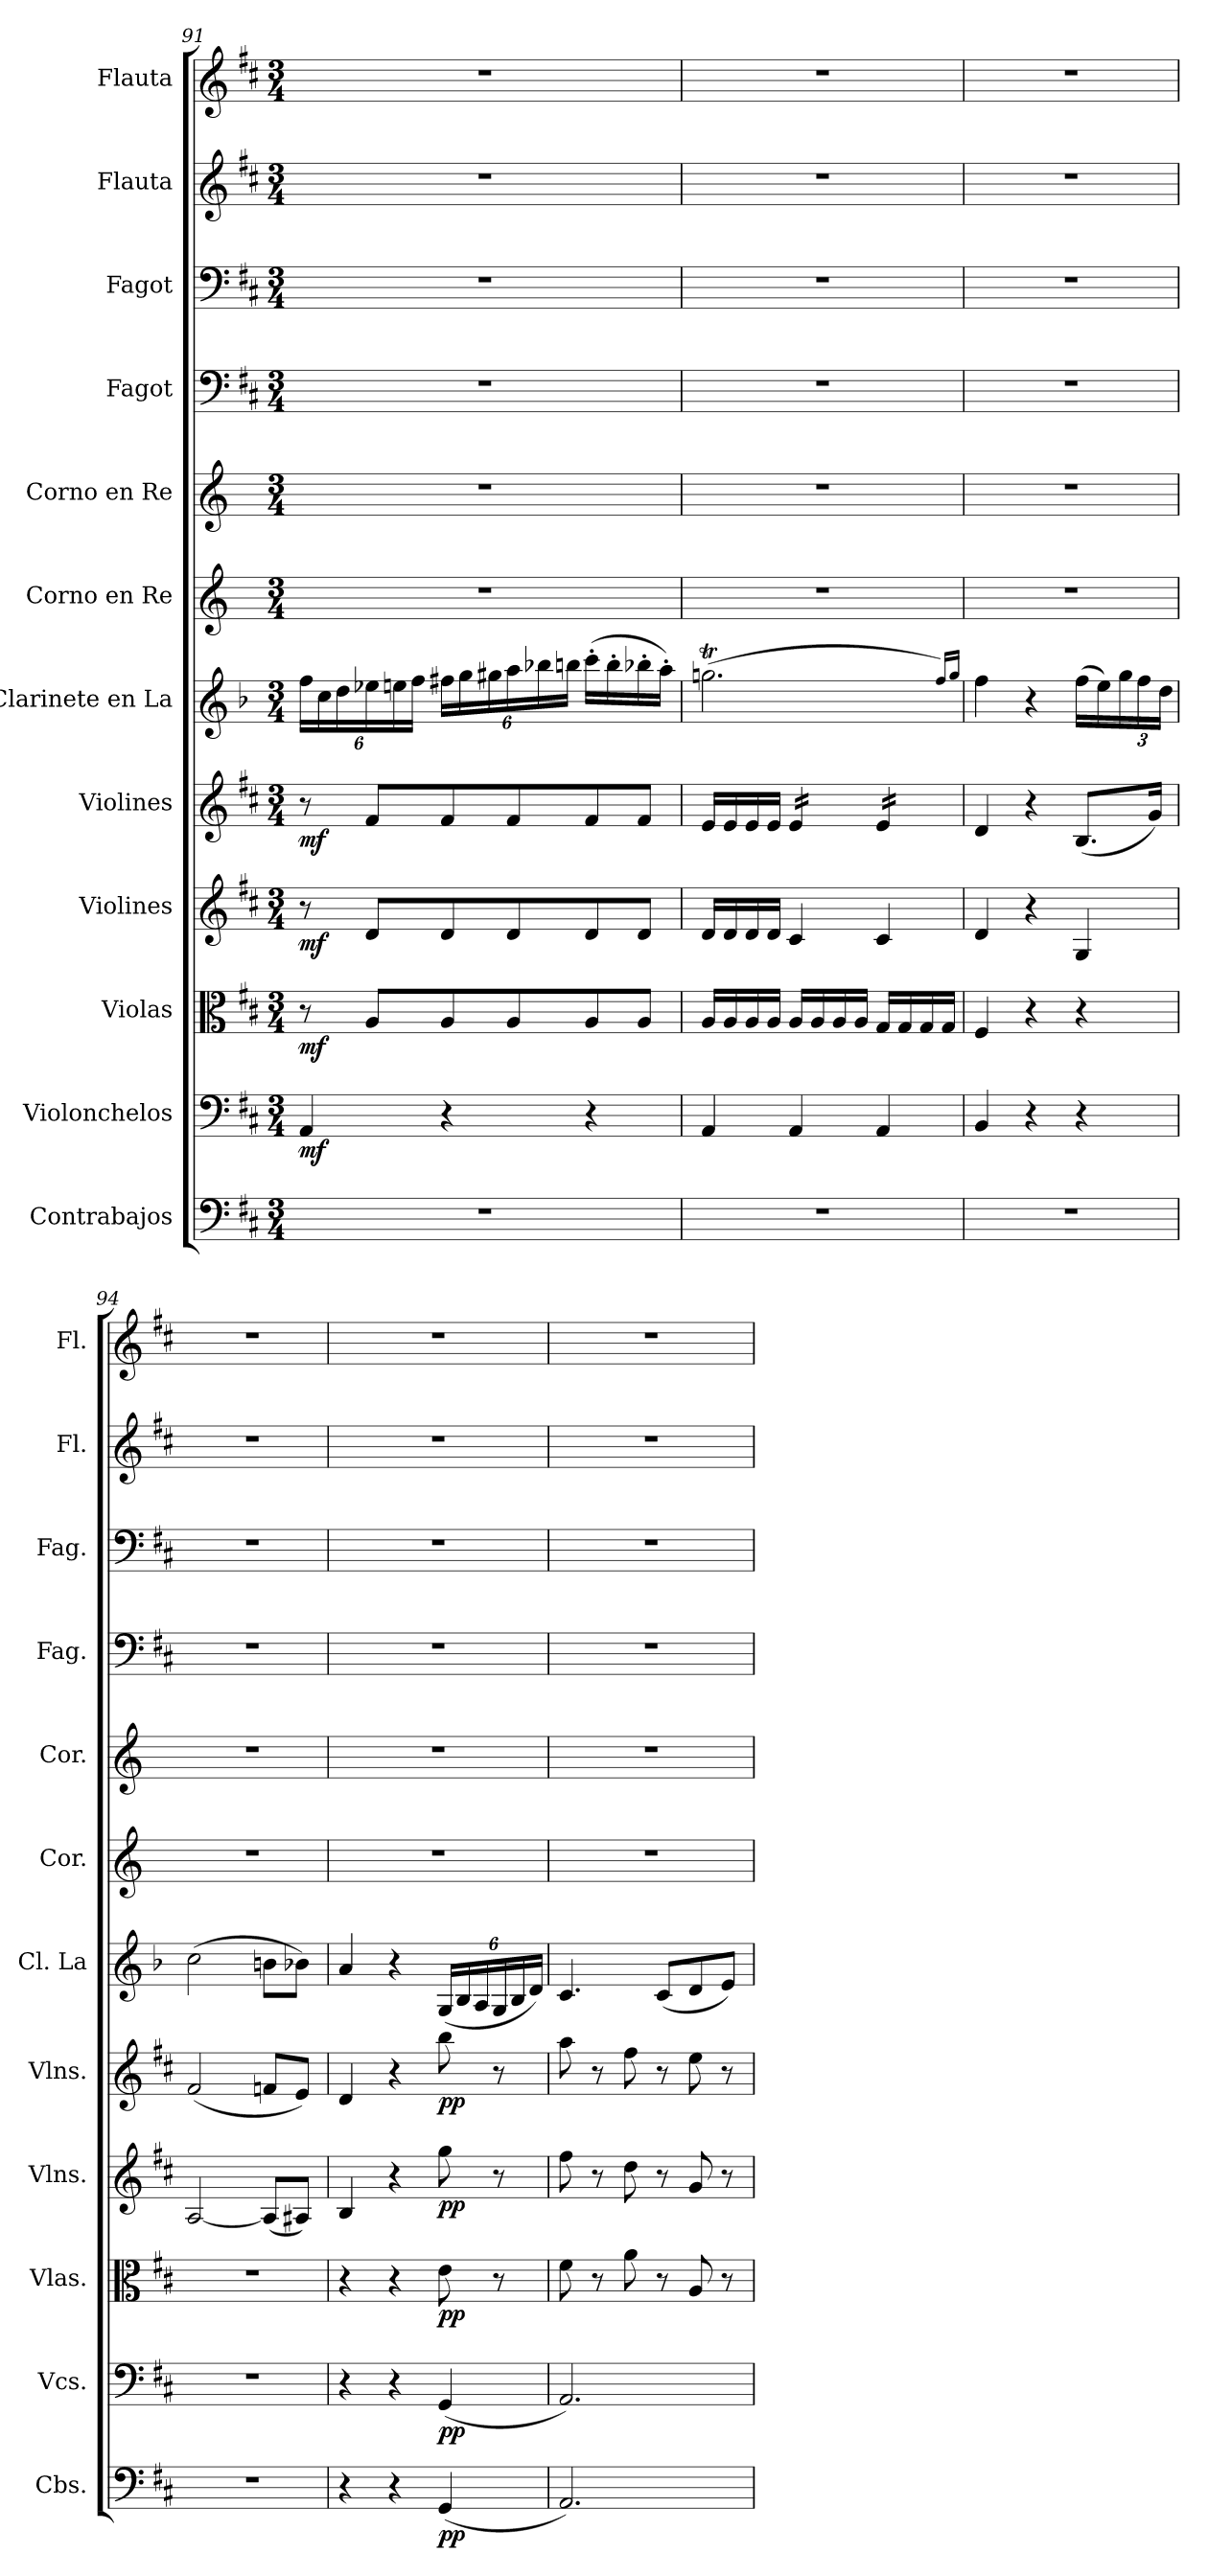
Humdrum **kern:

**kern	**dynam	**kern	**dynam	**kern	**dynam	**kern	**dynam	**kern	**dynam	**kern	**kern	**kern	**kern	**kern	**kern	**kern
*part12	*part12	*part11	*part11	*part10	*part10	*part9	*part9	*part8	*part8	*part7	*part6	*part5	*part4	*part3	*part2	*part1
*staff12	*staff12	*staff11	*staff11	*staff10	*staff10	*staff9	*staff9	*staff8	*staff8	*staff7	*staff6	*staff5	*staff4	*staff3	*staff2	*staff1
*I"Contrabajos	*	*I"Violonchelos	*	*I"Violas	*	*I"Violines	*	*I"Violines	*	*I"Clarinete en La	*I"Corno en Re	*I"Corno en Re	*I"Fagot	*I"Fagot	*I"Flauta	*I"Flauta
*I'Cbs.	*	*I'Vcs.	*	*I'Vlas.	*	*I'Vlns.	*	*I'Vlns.	*	*I'Cl. La	*I'Cor.	*I'Cor.	*I'Fag.	*I'Fag.	*I'Fl.	*I'Fl.
*clefF4	*	*clefF4	*	*clefC3	*	*clefG2	*	*clefG2	*	*clefG2	*clefG2	*clefG2	*clefF4	*clefF4	*clefG2	*clefG2
*ITrd7c12	*	*	*	*	*	*	*	*	*	*ITrd2c3	*ITrd6c10	*ITrd6c10	*	*	*	*
*k[f#c#]	*	*k[f#c#]	*	*k[f#c#]	*	*k[f#c#]	*	*k[f#c#]	*	*k[f#c#]	*k[f#c#]	*k[f#c#]	*k[f#c#]	*k[f#c#]	*k[f#c#]	*k[f#c#]
*M3/4	*	*M3/4	*	*M3/4	*	*M3/4	*	*M3/4	*	*M3/4	*M3/4	*M3/4	*M3/4	*M3/4	*M3/4	*M3/4
*	*	*	*	*	*	*	*	*	*	*Xbrackettup	*	*	*	*	*	*
=91	=91	=91	=91	=91	=91	=91	=91	=91	=91	=91	=91	=91	=91	=91	=91	=91
!	!	!	!LO:DY:b	!	!LO:DY:b	!	!LO:DY:b	!	!LO:DY:b	!	!	!	!	!	!	!
2.r	.	4AA/	mf	8r	mf	8r	mf	8r	mf	24dd\LL	2.r	2.r	2.r	2.r	2.r	2.r
.	.	.	.	.	.	.	.	.	.	24a\	.	.	.	.	.	.
.	.	.	.	.	.	.	.	.	.	24b\	.	.	.	.	.	.
.	.	.	.	8A/L	.	8d/L	.	8f#/L	.	24ccn\	.	.	.	.	.	.
.	.	.	.	.	.	.	.	.	.	24cc#X\	.	.	.	.	.	.
.	.	.	.	.	.	.	.	.	.	24dd\JJ	.	.	.	.	.	.
.	.	4r	.	8A/	.	8d/	.	8f#/	.	24dd#X\LL	.	.	.	.	.	.
.	.	.	.	.	.	.	.	.	.	24ee\	.	.	.	.	.	.
.	.	.	.	.	.	.	.	.	.	24ee#X\	.	.	.	.	.	.
.	.	.	.	8A/	.	8d/	.	8f#/	.	24ff#\	.	.	.	.	.	.
.	.	.	.	.	.	.	.	.	.	24ggn\	.	.	.	.	.	.
.	.	.	.	.	.	.	.	.	.	24gg#X\JJ	.	.	.	.	.	.
.	.	4r	.	8A/	.	8d/	.	8f#/	.	(>16aa'\LL	.	.	.	.	.	.
.	.	.	.	.	.	.	.	.	.	16gg#'\	.	.	.	.	.	.
.	.	.	.	8A/J	.	8d/J	.	8f#/J	.	16ggn'\	.	.	.	.	.	.
.	.	.	.	.	.	.	.	.	.	16ff#'\JJ)	.	.	.	.	.	.
!!LO:PB:g=z
=92	=92	=92	=92	=92	=92	=92	=92	=92	=92	=92	=92	=92	=92	=92	=92	=92
2.r	.	4AA/	.	16A/LL	.	16d/LL	.	16e/LL	.	(<2.eenT\	2.r	2.r	2.r	2.r	2.r	2.r
.	.	.	.	16A/	.	16d/	.	16e/	.	.	.	.	.	.	.	.
.	.	.	.	16A/	.	16d/	.	16e/	.	.	.	.	.	.	.	.
.	.	.	.	16A/JJ	.	16d/JJ	.	16e/JJ	.	.	.	.	.	.	.	.
*	*	*	*	*	*	*	*	*tremolo	*	*	*	*	*	*	*	*
.	.	4AA/	.	16A/LL	.	4c#/	.	16e/LL	.	.	.	.	.	.	.	.
.	.	.	.	16A/	.	.	.	16e/	.	.	.	.	.	.	.	.
.	.	.	.	16A/	.	.	.	16e/	.	.	.	.	.	.	.	.
.	.	.	.	16A/JJ	.	.	.	16e/JJ	.	.	.	.	.	.	.	.
.	.	4AA/	.	16G/LL	.	4c#/	.	16e/LL	.	.	.	.	.	.	.	.
.	.	.	.	16G/	.	.	.	16e/	.	.	.	.	.	.	.	.
.	.	.	.	16G/	.	.	.	16e/	.	.	.	.	.	.	.	.
.	.	.	.	16G/JJ	.	.	.	16e/JJ	.	.	.	.	.	.	.	.
*	*	*	*	*	*	*	*	*Xtremolo	*	*	*	*	*	*	*	*
.	.	.	.	.	.	.	.	.	.	16qdd/LL)	.	.	.	.	.	.
.	.	.	.	.	.	.	.	.	.	16qee/JJ	.	.	.	.	.	.
=93	=93	=93	=93	=93	=93	=93	=93	=93	=93	=93	=93	=93	=93	=93	=93	=93
2.r	.	4BB/	.	4F#/	.	4d/	.	4d/	.	4dd\	2.r	2.r	2.r	2.r	2.r	2.r
.	.	4r	.	4r	.	4r	.	4r	.	4r	.	.	.	.	.	.
.	.	4r	.	4r	.	4G/	.	(<8.B/L	.	(>16dd\LL	.	.	.	.	.	.
.	.	.	.	.	.	.	.	.	.	16cc#\)	.	.	.	.	.	.
.	.	.	.	.	.	.	.	.	.	24ee\	.	.	.	.	.	.
.	.	.	.	.	.	.	.	.	.	24dd\	.	.	.	.	.	.
.	.	.	.	.	.	.	.	16g/Jk)	.	.	.	.	.	.	.	.
.	.	.	.	.	.	.	.	.	.	24b\JJ	.	.	.	.	.	.
=94	=94	=94	=94	=94	=94	=94	=94	=94	=94	=94	=94	=94	=94	=94	=94	=94
2.r	.	2.r	.	2.r	.	[2A/	.	(<2f#/	.	(>2a\	2.r	2.r	2.r	2.r	2.r	2.r
.	.	.	.	.	.	(<8A/L]	.	8fn/L	.	8g#X\L	.	.	.	.	.	.
.	.	.	.	.	.	8A#X/J)	.	8e/J)	.	8gn\J)	.	.	.	.	.	.
=95	=95	=95	=95	=95	=95	=95	=95	=95	=95	=95	=95	=95	=95	=95	=95	=95
4r	.	4r	.	4r	.	4B/	.	4d/	.	4f#/	2.r	2.r	2.r	2.r	2.r	2.r
4r	.	4r	.	4r	.	4r	.	4r	.	4r	.	.	.	.	.	.
!	!LO:DY:b	!	!LO:DY:b	!	!LO:DY:b	!	!LO:DY:b	!	!LO:DY:b	!	!	!	!	!	!	!
(<4GGG/	pp	(<4GG/	pp	8e\	pp	8gg\	pp	8bb\	pp	(<24E/LL	.	.	.	.	.	.
.	.	.	.	.	.	.	.	.	.	24G/	.	.	.	.	.	.
.	.	.	.	.	.	.	.	.	.	24F#/	.	.	.	.	.	.
.	.	.	.	8r	.	8r	.	8r	.	24E/	.	.	.	.	.	.
.	.	.	.	.	.	.	.	.	.	24G/	.	.	.	.	.	.
.	.	.	.	.	.	.	.	.	.	24B/JJ)	.	.	.	.	.	.
=96	=96	=96	=96	=96	=96	=96	=96	=96	=96	=96	=96	=96	=96	=96	=96	=96
2.AAA/)	.	2.AA/)	.	8f#\	.	8ff#\	.	8aa\	.	4.A/	2.r	2.r	2.r	2.r	2.r	2.r
.	.	.	.	8r	.	8r	.	8r	.	.	.	.	.	.	.	.
.	.	.	.	8a\	.	8dd\	.	8ff#\	.	.	.	.	.	.	.	.
.	.	.	.	8r	.	8r	.	8r	.	(<8A/L	.	.	.	.	.	.
.	.	.	.	8A/	.	8g/	.	8ee\	.	8B/	.	.	.	.	.	.
.	.	.	.	8r	.	8r	.	8r	.	8c#/J)	.	.	.	.	.	.
=	=	=	=	=	=	=	=	=	=	=	=	=	=	=	=	=
*-	*-	*-	*-	*-	*-	*-	*-	*-	*-	*-	*-	*-	*-	*-	*-	*-
